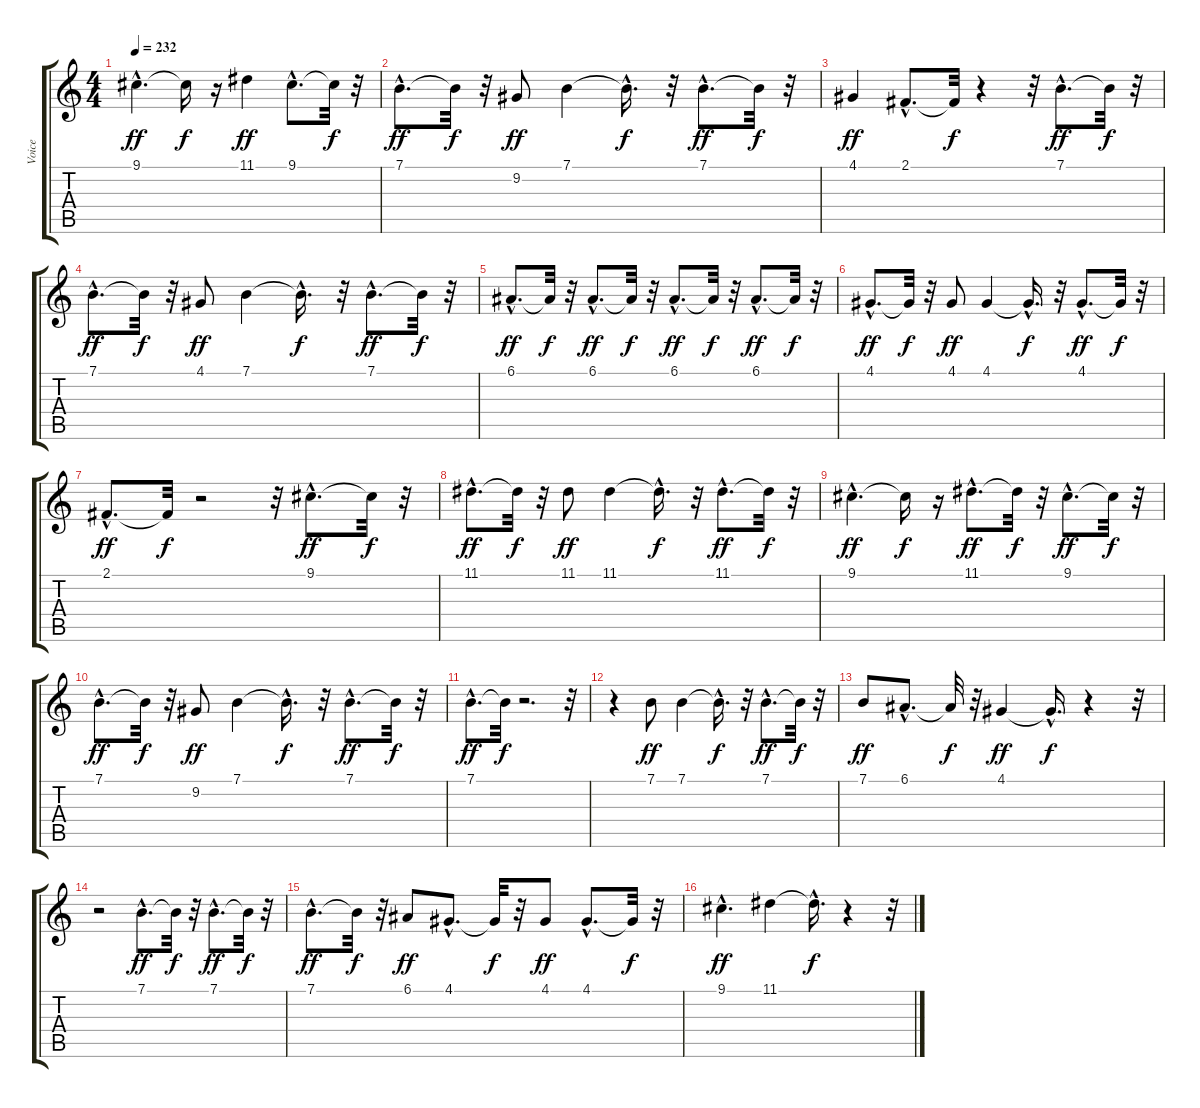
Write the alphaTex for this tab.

\track ("Voice" "Voice") {instrument clarinet}
\staff {score tabs}
\tuning (E4 B3 G3 D3 A2 E2) {hide}
\ts (4 4)
\tempo 232
\clef g2
\ks c
9.1{hac}.4{d dy ff} 9.1{t}.16{dy f} r.16 11.1.4{dy ff} 9.1{hac}.8{d} 9.1{t}.32{dy f} r.32 |
7.1{hac}.8{d dy ff} 7.1{t}.32{dy f} r.32 9.2.8{dy ff} 7.1.4 7.1{hac t}.16{d dy f} r.32 7.1{hac}.8{d dy ff} 7.1{t}.32{dy f} r.32 |
4.1.4{dy ff} 2.1{hac}.8{d} 2.1{t}.32{dy f} r.4 r.32 7.1{hac}.8{d dy ff} 7.1{t}.32{dy f} r.32 |
7.1{hac}.8{d dy ff} 7.1{t}.32{dy f} r.32 4.1.8{dy ff} 7.1.4 7.1{hac t}.16{d dy f} r.32 7.1{hac}.8{d dy ff} 7.1{t}.32{dy f} r.32 |
6.1{hac}.8{d dy ff} 6.1{t}.32{dy f} r.32 6.1{hac}.8{d dy ff} 6.1{t}.32{dy f} r.32 6.1{hac}.8{d dy ff} 6.1{t}.32{dy f} r.32 6.1{hac}.8{d dy ff} 6.1{t}.32{dy f} r.32 |
4.1{hac}.8{d dy ff} 4.1{t}.32{dy f} r.32 4.1.8{dy ff} 4.1.4 4.1{hac t}.16{d dy f} r.32 4.1{hac}.8{d dy ff} 4.1{t}.32{dy f} r.32 |
2.1{hac}.8{d dy ff} 2.1{t}.32{dy f} r.2 r.32 9.1{hac}.8{d dy ff} 9.1{t}.32{dy f} r.32 |
11.1{hac}.8{d dy ff} 11.1{t}.32{dy f} r.32 11.1.8{dy ff} 11.1.4 11.1{hac t}.16{d dy f} r.32 11.1{hac}.8{d dy ff} 11.1{t}.32{dy f} r.32 |
9.1{hac}.4{d dy ff} 9.1{t}.16{dy f} r.16 11.1{hac}.8{d dy ff} 11.1{t}.32{dy f} r.32 9.1{hac}.8{d dy ff} 9.1{t}.32{dy f} r.32 |
7.1{hac}.8{d dy ff} 7.1{t}.32{dy f} r.32 9.2.8{dy ff} 7.1.4 7.1{hac t}.16{d dy f} r.32 7.1{hac}.8{d dy ff} 7.1{t}.32{dy f} r.32 |
7.1{hac}.8{d dy ff} 7.1{t}.32{dy f} r.2{d} r.32 |
r.4 7.1.8{dy ff} 7.1.4 7.1{hac t}.16{d dy f} r.32 7.1{hac}.8{d dy ff} 7.1{t}.32{dy f} r.32 |
7.1.8{dy ff} 6.1{hac}.8{d} 6.1{t}.32{dy f} r.32 4.1.4{dy ff} 4.1{hac t}.16{d dy f} r.4 r.32 |
r.2 7.1{hac}.8{d dy ff} 7.1{t}.32{dy f} r.32 7.1{hac}.8{d dy ff} 7.1{t}.32{dy f} r.32 |
7.1{hac}.8{d dy ff} 7.1{t}.32{dy f} r.32 6.1.8{dy ff} 4.1{hac}.8{d} 4.1{t}.32{dy f} r.32 4.1.8{dy ff} 4.1{hac}.8{d} 4.1{t}.32{dy f} r.32 |
9.1{hac}.4{d dy ff} 11.1.4 11.1{hac t}.16{d dy f} r.4 r.32
